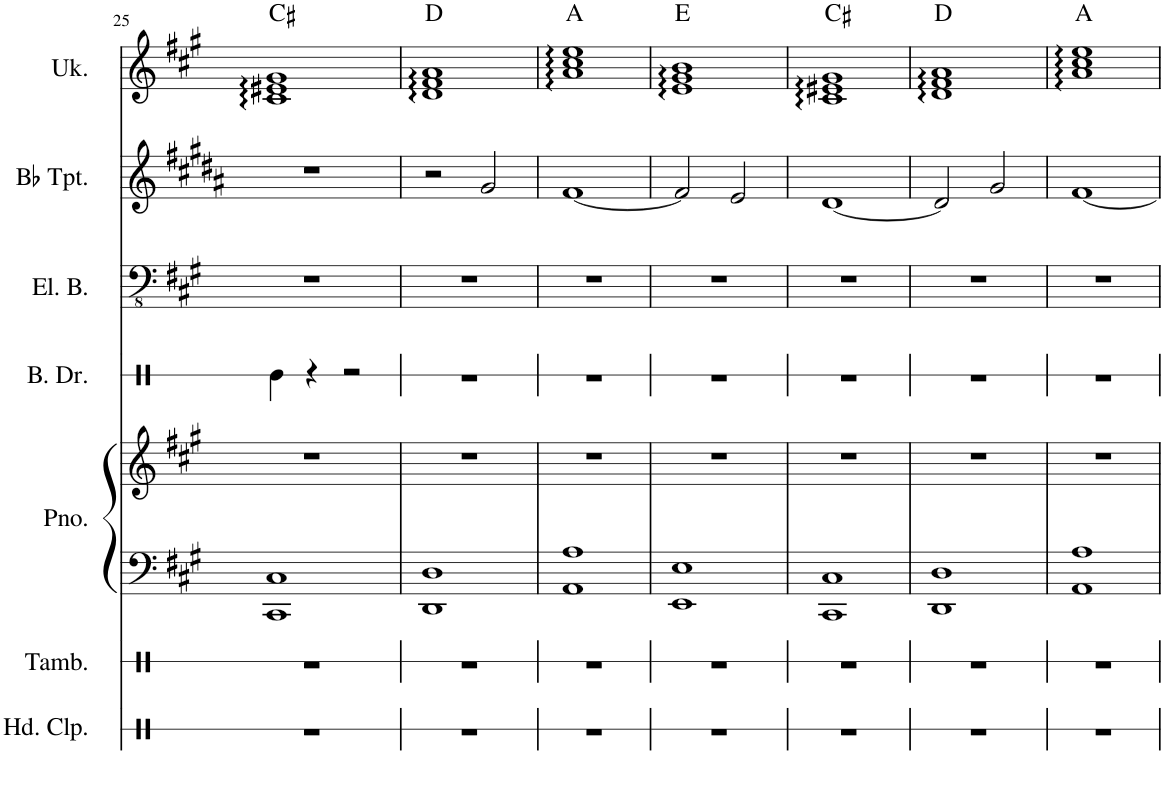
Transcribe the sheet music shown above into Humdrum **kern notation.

**kern	**kern	**kern	**kern	**kern	**kern	**kern	**kern	**harte
*part7	*part6	*part5	*part5	*part4	*part3	*part2	*part1	*part1
*staff8	*staff7	*staff6	*staff5	*staff4	*staff3	*staff2	*staff1	*
*I"Hand Clap	*I"Tambourine	*I"Piano	*	*I"Bass Drum	*I"Electric Bass	*I"Bb Trumpet	*I"Ukulele	*
*I'Hd. Clp.	*I'Tamb.	*I'Pno.	*	*I'B. Dr.	*I'El. B.	*I'Bb Tpt.	*I'Uk.	*
!!LO:PB:g=z
*clefX	*clefX	*clefF4	*clefG2	*clefX	*clefFv4	*clefG2	*clefG2	*
*	*	*	*	*	*	*Trd1c2	*	*
*k[]	*k[]	*k[f#c#g#]	*k[f#c#g#]	*k[]	*k[f#c#g#]	*k[f#c#g#d#a#]	*k[f#c#g#]	*
*M4/4	*M4/4	*M4/4	*M4/4	*M4/4	*M4/4	*M4/4	*M4/4	*
=25	=25	=25	=25	=25	=25	=25	=25	=25
1r	1r	1CC# 1C#	1r	4Re\	1r	1r	1c# 1e#X 1g#	C#:maj
.	.	.	.	4r	.	.	.	.
.	.	.	.	2r	.	.	.	.
=26	=26	=26	=26	=26	=26	=26	=26	=26
1r	1r	1DD 1D	1r	1r	1r	2r	1d 1f# 1a	D:maj
.	.	.	.	.	.	2g#/	.	.
=27	=27	=27	=27	=27	=27	=27	=27	=27
1r	1r	1AA 1A	1r	1r	1r	[1f#	1a 1cc# 1ee	A:maj
=28	=28	=28	=28	=28	=28	=28	=28	=28
1r	1r	1EE 1E	1r	1r	1r	2f#/]	1e 1g# 1b	E:maj
.	.	.	.	.	.	2e/	.	.
=29	=29	=29	=29	=29	=29	=29	=29	=29
1r	1r	1CC# 1C#	1r	1r	1r	[1d#	1c# 1e#X 1g#	C#:maj
=30	=30	=30	=30	=30	=30	=30	=30	=30
1r	1r	1DD 1D	1r	1r	1r	2d#/]	1d 1f# 1a	D:maj
.	.	.	.	.	.	2g#/	.	.
=31	=31	=31	=31	=31	=31	=31	=31	=31
1r	1r	1AA 1A	1r	1r	1r	[1f#	1a 1cc# 1ee	A:maj
=	=	=	=	=	=	=	=	=
*-	*-	*-	*-	*-	*-	*-	*-	*-
